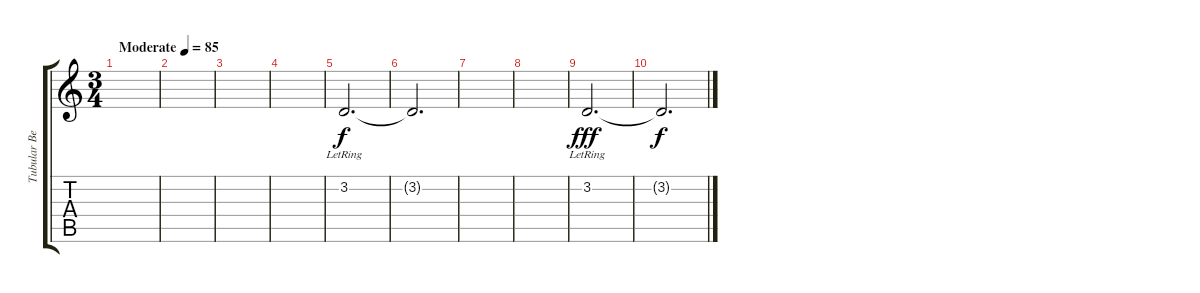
\track ("Tubular Bells" "Tubular Be") {instrument tubularbells}
\staff {score tabs}
\tuning (E4 B3 G3 D3 A2 E2) {hide}
\ts (3 4)
\tempo (85 "Moderate")
\clef g2
\ks c
|
|
|
|
3.2{lr}.2{d} |
3.2{t}.2{d dy f} |
|
|
3.2{lr}.2{d dy fff} |
3.2{t}.2{d dy f}
